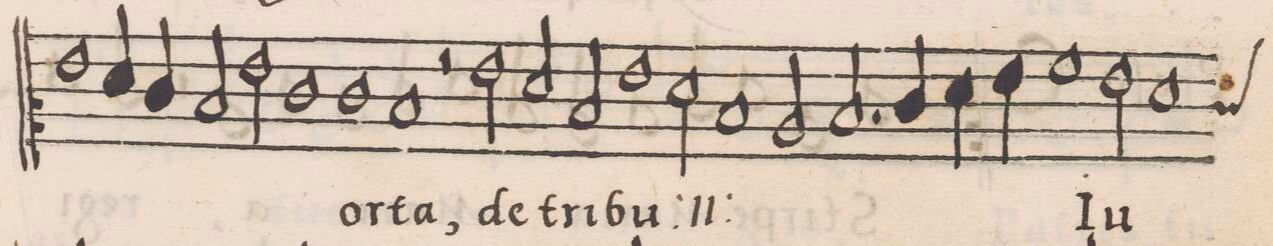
**kern	**text
*I"CANTVS	*
*clefC2	*
*k[]	*
*met(c)	*
*M2/1	*
1g	.
=40	=40
4f/	.
4e/	.
2d/	.
2g\	.
=41	=41
1e	-h(ae)
*	*Xij
1e	or-
=42	=42
1d	-ta
2r	.
2g\	de
=43	=43
2f/	tri-
2d/	.
1g	-bu
=44	=44
*	*ij
2f\	de
1d	tri-
2c/	.
=45	=45
2.d/	-bu
4e/	.
*	*Xij
4f\	.
4g\	.
1a	Iu-
=46	=46
2g\	.
*custos:e	*
1f	.
=47	=47
*-	*-
